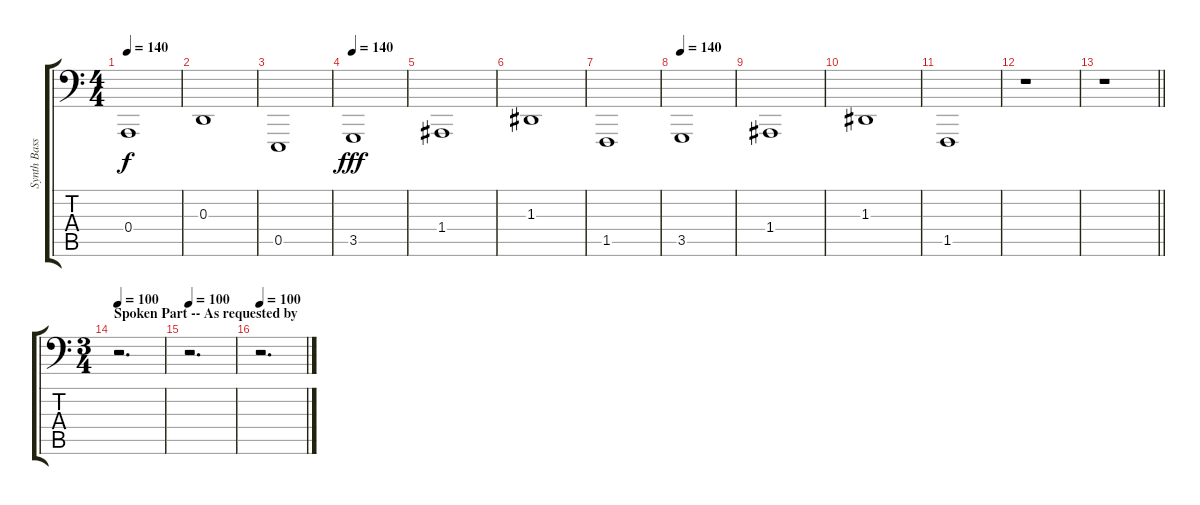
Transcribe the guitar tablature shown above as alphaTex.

\track ("Synth Bass" "Synth Bass") {instrument lead2sawtooth}
\staff {score tabs}
\tuning (C3 G2 D2 A1 E1 B0) {hide}
\ts (4 4)
\tempo 140
\clef f4
\ks c
0.4.1{dy f} |
0.3.1 |
0.5.1 |
\tempo 140
3.5.1{dy fff} |
1.4.1 |
1.3.1 |
1.5.1 |
\tempo 140
3.5.1 |
1.4.1 |
1.3.1 |
1.5.1 |
r.1 |
\barLineRight lightlight
r.1 |
\ts (3 4)
\section ("" "Spoken Part -- As requested by")
\tempo 100
r.2{d} |
\tempo 100
r.2{d} |
\tempo 100
r.2{d}
